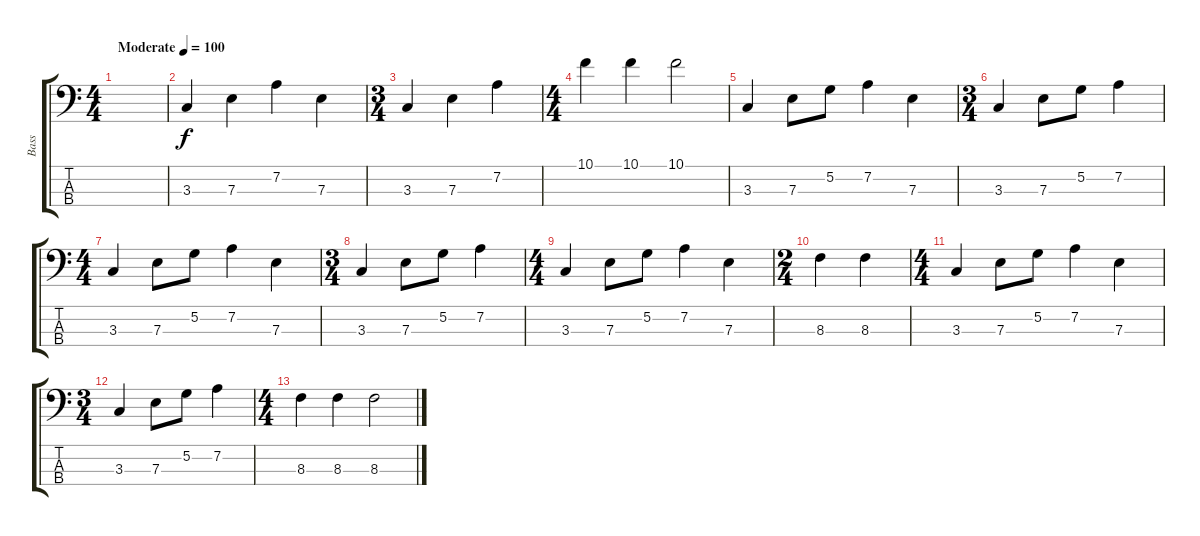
\track ("Bass" "Bass") {instrument electricbassfinger}
\staff {score tabs}
\tuning (G2 D2 A1 E1) {hide}
\ts (4 4)
\tempo (100 "Moderate")
\clef f4
\ks c
|
3.3.4 7.3.4 7.2.4 7.3.4 |
\ts (3 4)
3.3.4 7.3.4 7.2.4 |
\ts (4 4)
10.1.4 10.1.4 10.1.2 |
3.3.4 7.3.8 5.2.8 7.2.4 7.3.4 |
\ts (3 4)
3.3.4 7.3.8 5.2.8 7.2.4 |
\ts (4 4)
3.3.4 7.3.8 5.2.8 7.2.4 7.3.4 |
\ts (3 4)
3.3.4 7.3.8 5.2.8 7.2.4 |
\ts (4 4)
3.3.4 7.3.8 5.2.8 7.2.4 7.3.4 |
\ts (2 4)
8.3.4 8.3.4 |
\ts (4 4)
3.3.4 7.3.8 5.2.8 7.2.4 7.3.4 |
\ts (3 4)
3.3.4 7.3.8 5.2.8 7.2.4 |
\ts (4 4)
8.3.4 8.3.4 8.3.2
